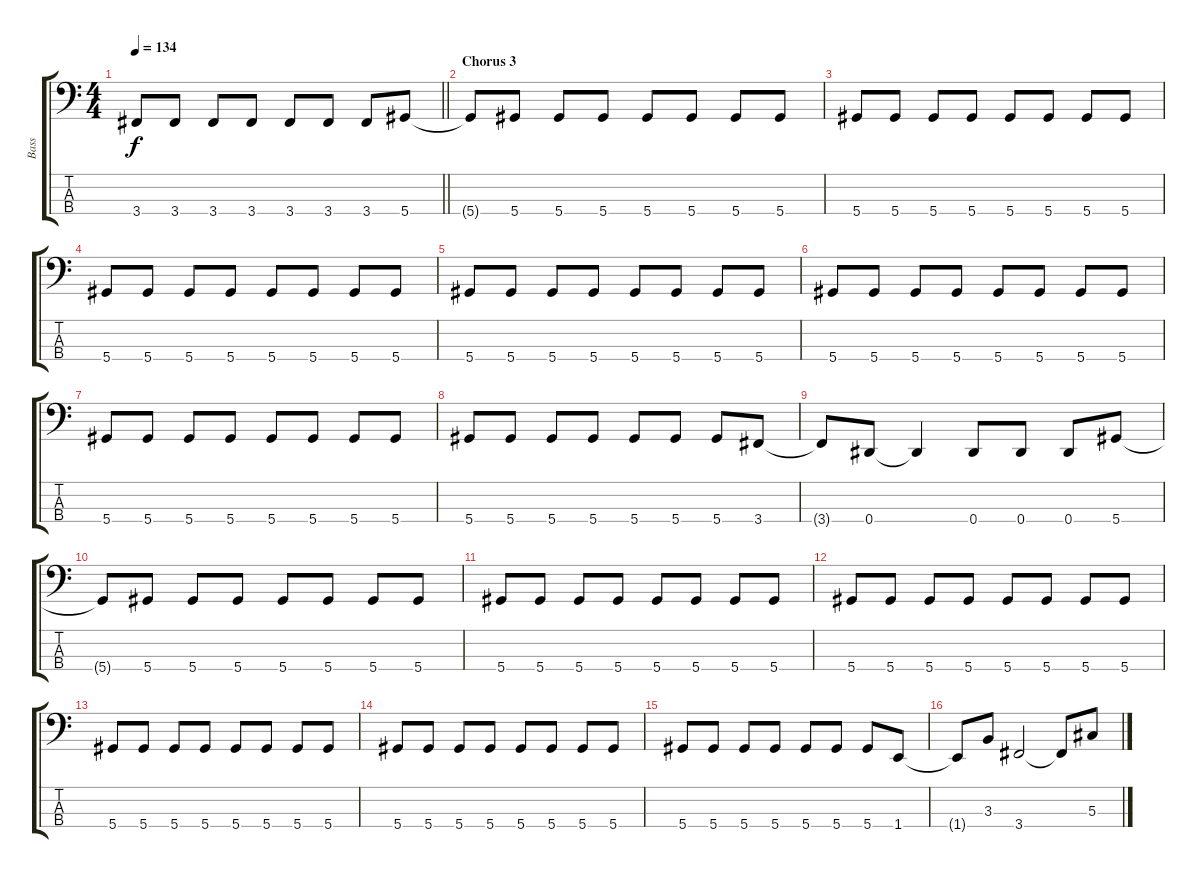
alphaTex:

\track ("Bass" "Bass") {instrument electricbassfinger}
\staff {score tabs}
\tuning (Gb2 Db2 Ab1 Eb1) {hide}
\ts (4 4)
\tempo 134
\clef f4
\barLineRight lightlight
\ks aminor
3.4.8{dy f} 3.4.8 3.4.8 3.4.8 3.4.8 3.4.8 3.4.8 5.4.8 |
\section ("" "Chorus 3")
\ks c
5.4{t}.8 5.4.8 5.4.8 5.4.8 5.4.8 5.4.8 5.4.8 5.4.8 |
5.4.8 5.4.8 5.4.8 5.4.8 5.4.8 5.4.8 5.4.8 5.4.8 |
5.4.8 5.4.8 5.4.8 5.4.8 5.4.8 5.4.8 5.4.8 5.4.8 |
5.4.8 5.4.8 5.4.8 5.4.8 5.4.8 5.4.8 5.4.8 5.4.8 |
5.4.8 5.4.8 5.4.8 5.4.8 5.4.8 5.4.8 5.4.8 5.4.8 |
5.4.8 5.4.8 5.4.8 5.4.8 5.4.8 5.4.8 5.4.8 5.4.8 |
5.4.8 5.4.8 5.4.8 5.4.8 5.4.8 5.4.8 5.4.8 3.4.8 |
3.4{t}.8 0.4.8 0.4{t}.4 0.4.8 0.4.8 0.4.8 5.4.8 |
5.4{t}.8 5.4.8 5.4.8 5.4.8 5.4.8 5.4.8 5.4.8 5.4.8 |
5.4.8 5.4.8 5.4.8 5.4.8 5.4.8 5.4.8 5.4.8 5.4.8 |
5.4.8 5.4.8 5.4.8 5.4.8 5.4.8 5.4.8 5.4.8 5.4.8 |
5.4.8 5.4.8 5.4.8 5.4.8 5.4.8 5.4.8 5.4.8 5.4.8 |
5.4.8 5.4.8 5.4.8 5.4.8 5.4.8 5.4.8 5.4.8 5.4.8 |
5.4.8 5.4.8 5.4.8 5.4.8 5.4.8 5.4.8 5.4.8 1.4.8 |
\ks aminor
1.4{t}.8 3.3.8 3.4.2 3.4{t}.8 5.3.8
